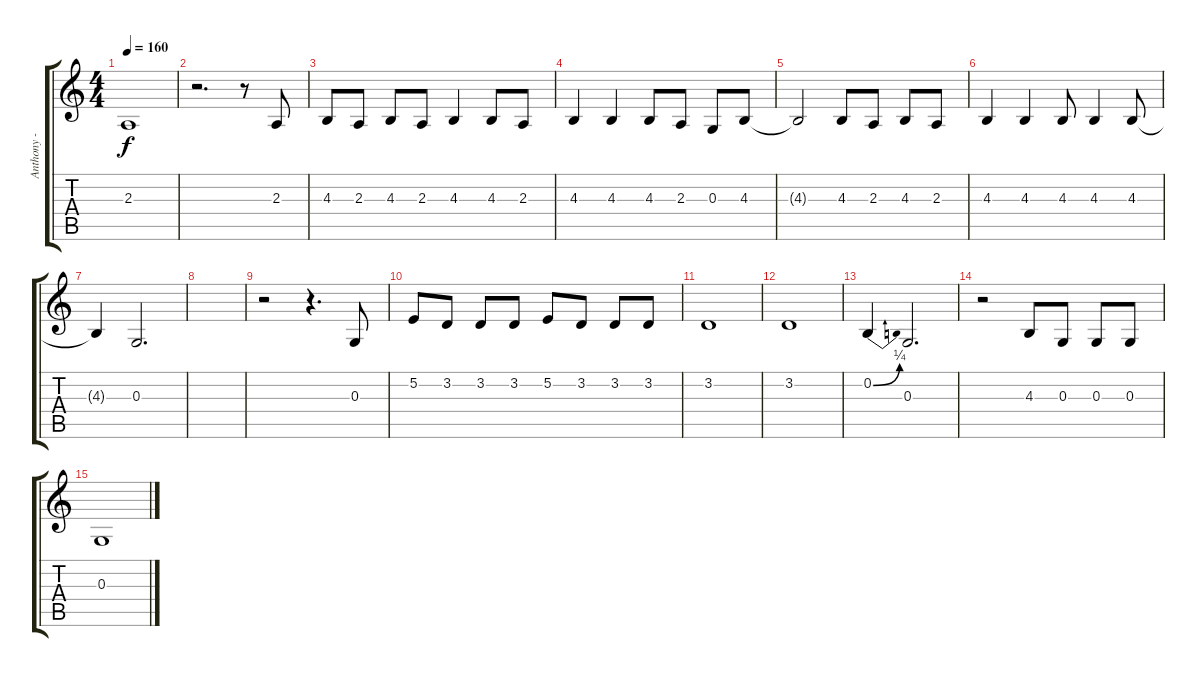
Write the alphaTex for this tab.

\track ("Anthony - Voice" "Anthony - ") {instrument sopranosax}
\staff {score tabs}
\tuning (E4 B3 G3 D3 A2 E2) {hide}
\ts (4 4)
\tempo 160
\clef g2
\ks c
2.3.1{dy f} |
r.2{d} r.8 2.3.8 |
4.3.8 2.3.8 4.3.8 2.3.8 4.3.4 4.3.8 2.3.8 |
4.3.4 4.3.4 4.3.8 2.3.8 0.3.8 4.3.8 |
4.3{t}.2 4.3.8 2.3.8 4.3.8 2.3.8 |
4.3.4 4.3.4 4.3.8 4.3.4 4.3.8 |
4.3{t}.4 0.3.2{d} |
|
r.2 r.4{d} 0.3.8 |
5.2.8 3.2.8 3.2.8 3.2.8 5.2.8 3.2.8 3.2.8 3.2.8 |
3.2.1 |
3.2.1 |
0.2{be (bend 0 0 60 1)}.4 0.3.2{d} |
r.2 4.3.8 0.3.8 0.3.8 0.3.8 |
0.3.1
